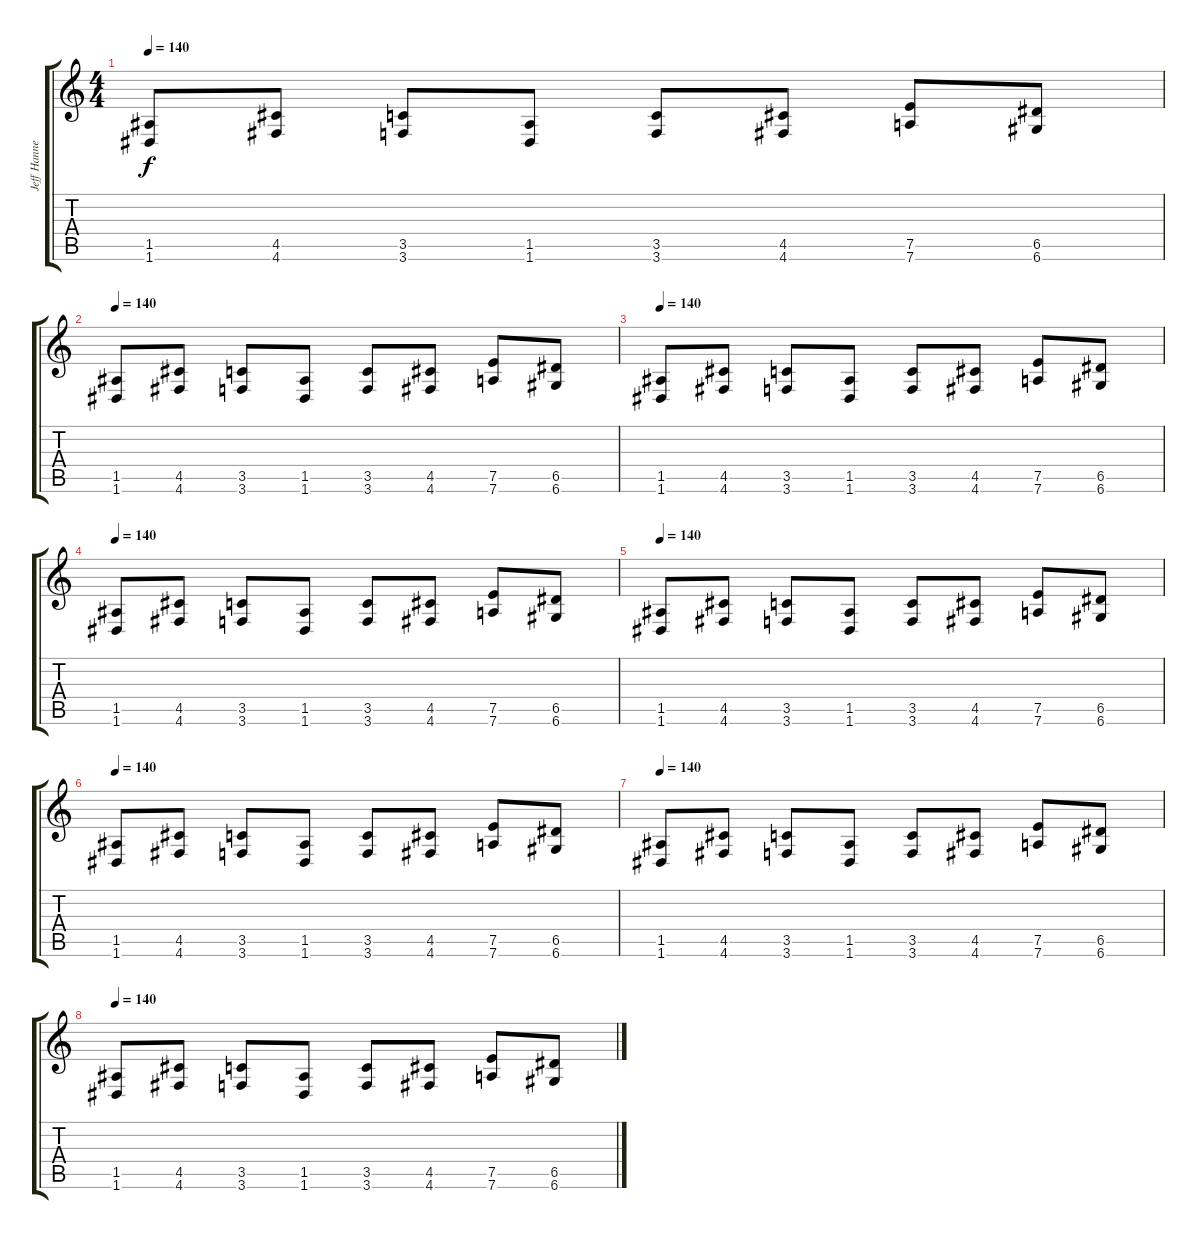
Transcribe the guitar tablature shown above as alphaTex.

\track ("Jeff Hanneman" "Jeff Hanne") {instrument distortionguitar}
\staff {score tabs}
\tuning (E4 B3 G3 D3 A2 D2) {hide}
\ts (4 4)
\tempo 140
\clef g2
\ks c
(1.5 1.6).8{dy f} (4.5 4.6).8 (3.5 3.6).8 (1.5 1.6).8 (3.5 3.6).8 (4.5 4.6).8 (7.5 7.6).8 (6.5 6.6).8 |
\tempo 140
(1.5 1.6).8 (4.5 4.6).8 (3.5 3.6).8 (1.5 1.6).8 (3.5 3.6).8 (4.5 4.6).8 (7.5 7.6).8 (6.5 6.6).8 |
\tempo 140
(1.5 1.6).8 (4.5 4.6).8 (3.5 3.6).8 (1.5 1.6).8 (3.5 3.6).8 (4.5 4.6).8 (7.5 7.6).8 (6.5 6.6).8 |
\tempo 140
(1.5 1.6).8 (4.5 4.6).8 (3.5 3.6).8 (1.5 1.6).8 (3.5 3.6).8 (4.5 4.6).8 (7.5 7.6).8 (6.5 6.6).8 |
\tempo 140
(1.5 1.6).8 (4.5 4.6).8 (3.5 3.6).8 (1.5 1.6).8 (3.5 3.6).8 (4.5 4.6).8 (7.5 7.6).8 (6.5 6.6).8 |
\tempo 140
(1.5 1.6).8 (4.5 4.6).8 (3.5 3.6).8 (1.5 1.6).8 (3.5 3.6).8 (4.5 4.6).8 (7.5 7.6).8 (6.5 6.6).8 |
\tempo 140
(1.5 1.6).8 (4.5 4.6).8 (3.5 3.6).8 (1.5 1.6).8 (3.5 3.6).8 (4.5 4.6).8 (7.5 7.6).8 (6.5 6.6).8 |
\tempo 140
(1.5 1.6).8 (4.5 4.6).8 (3.5 3.6).8 (1.5 1.6).8 (3.5 3.6).8 (4.5 4.6).8 (7.5 7.6).8 (6.5 6.6).8
